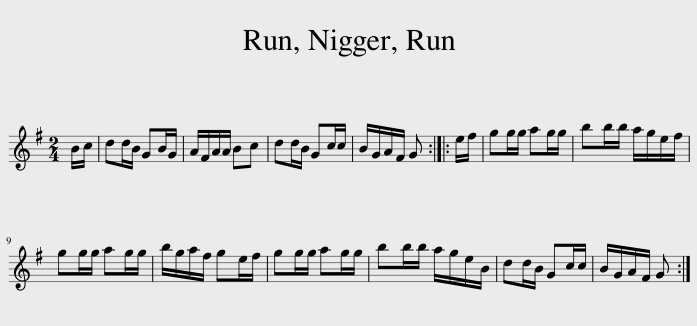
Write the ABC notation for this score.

X:1
L:1/8
M:2/4
I:linebreak $
K:G
V:1 treble
V:1
 B/c/ | dd/B/ GB/G/ | A/F/A/A/ Bc | dd/B/ Gc/c/ | B/G/A/F/ G :: %5
 e/f/ | gg/g/ ag/g/ | bb/b/ a/g/e/f/ |$ gg/g/ ag/g/ | b/g/a/f/ ge/f/ | %10
 gg/g/ ag/g/ | bb/b/ a/g/e/B/ | dd/B/ Gc/c/ | B/G/A/F/ G :| %14
